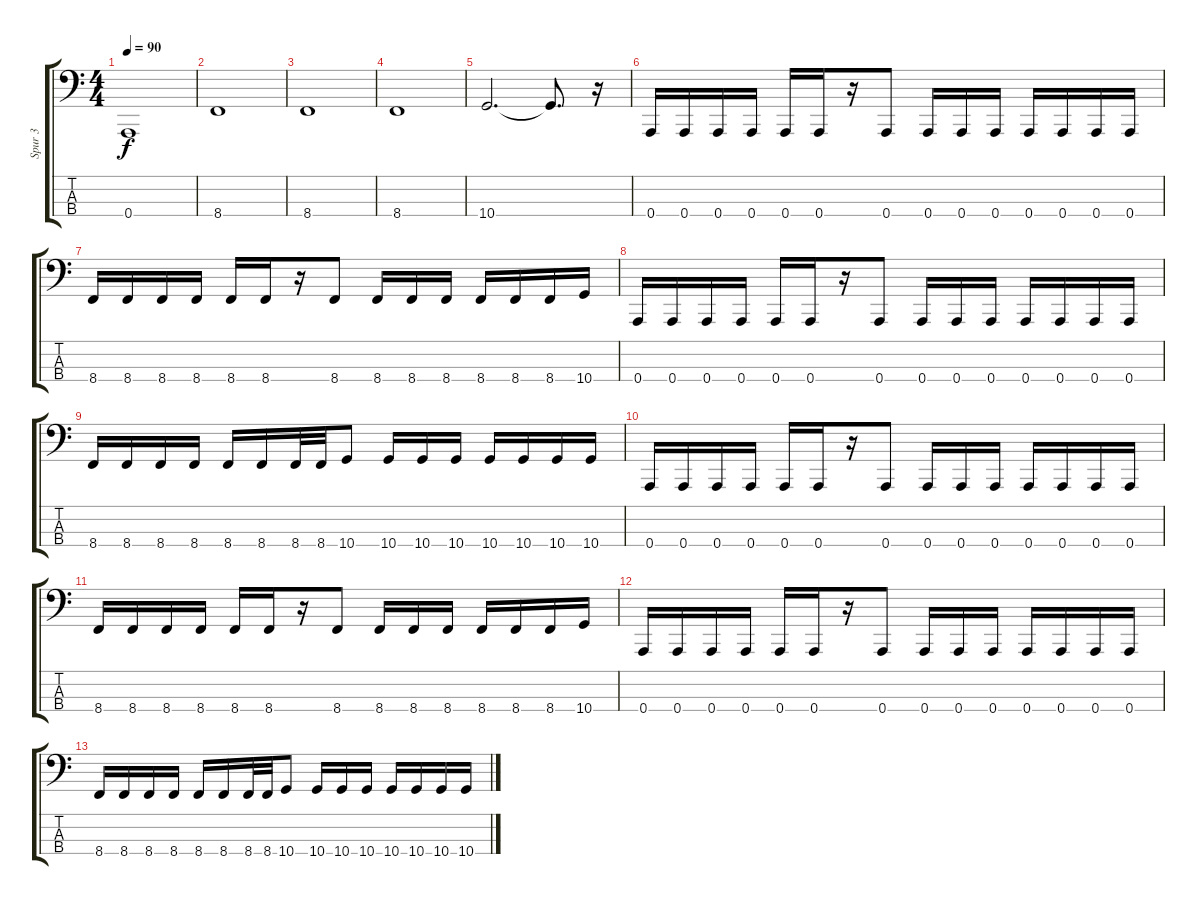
\track ("Spur 3" "Spur 3") {instrument electricbasspick}
\staff {score tabs}
\tuning (D2 A1 E1 A0) {hide}
\ts (4 4)
\tempo 90
\clef f4
\ks c
0.4.1{dy f} |
8.4.1 |
8.4.1 |
8.4.1 |
10.4.2{d} 10.4{t}.8{d} r.16 |
0.4.16 0.4.16 0.4.16 0.4.16 0.4.16 0.4.16 r.16 0.4.8 0.4.16 0.4.16 0.4.16 0.4.16 0.4.16 0.4.16 0.4.16 |
8.4.16 8.4.16 8.4.16 8.4.16 8.4.16 8.4.16 r.16 8.4.8 8.4.16 8.4.16 8.4.16 8.4.16 8.4.16 8.4.16 10.4.16 |
0.4.16 0.4.16 0.4.16 0.4.16 0.4.16 0.4.16 r.16 0.4.8 0.4.16 0.4.16 0.4.16 0.4.16 0.4.16 0.4.16 0.4.16 |
8.4.16 8.4.16 8.4.16 8.4.16 8.4.16 8.4.16 8.4.32 8.4.32 10.4.8 10.4.16 10.4.16 10.4.16 10.4.16 10.4.16 10.4.16 10.4.16 |
0.4.16 0.4.16 0.4.16 0.4.16 0.4.16 0.4.16 r.16 0.4.8 0.4.16 0.4.16 0.4.16 0.4.16 0.4.16 0.4.16 0.4.16 |
8.4.16 8.4.16 8.4.16 8.4.16 8.4.16 8.4.16 r.16 8.4.8 8.4.16 8.4.16 8.4.16 8.4.16 8.4.16 8.4.16 10.4.16 |
0.4.16 0.4.16 0.4.16 0.4.16 0.4.16 0.4.16 r.16 0.4.8 0.4.16 0.4.16 0.4.16 0.4.16 0.4.16 0.4.16 0.4.16 |
8.4.16 8.4.16 8.4.16 8.4.16 8.4.16 8.4.16 8.4.32 8.4.32 10.4.8 10.4.16 10.4.16 10.4.16 10.4.16 10.4.16 10.4.16 10.4.16
